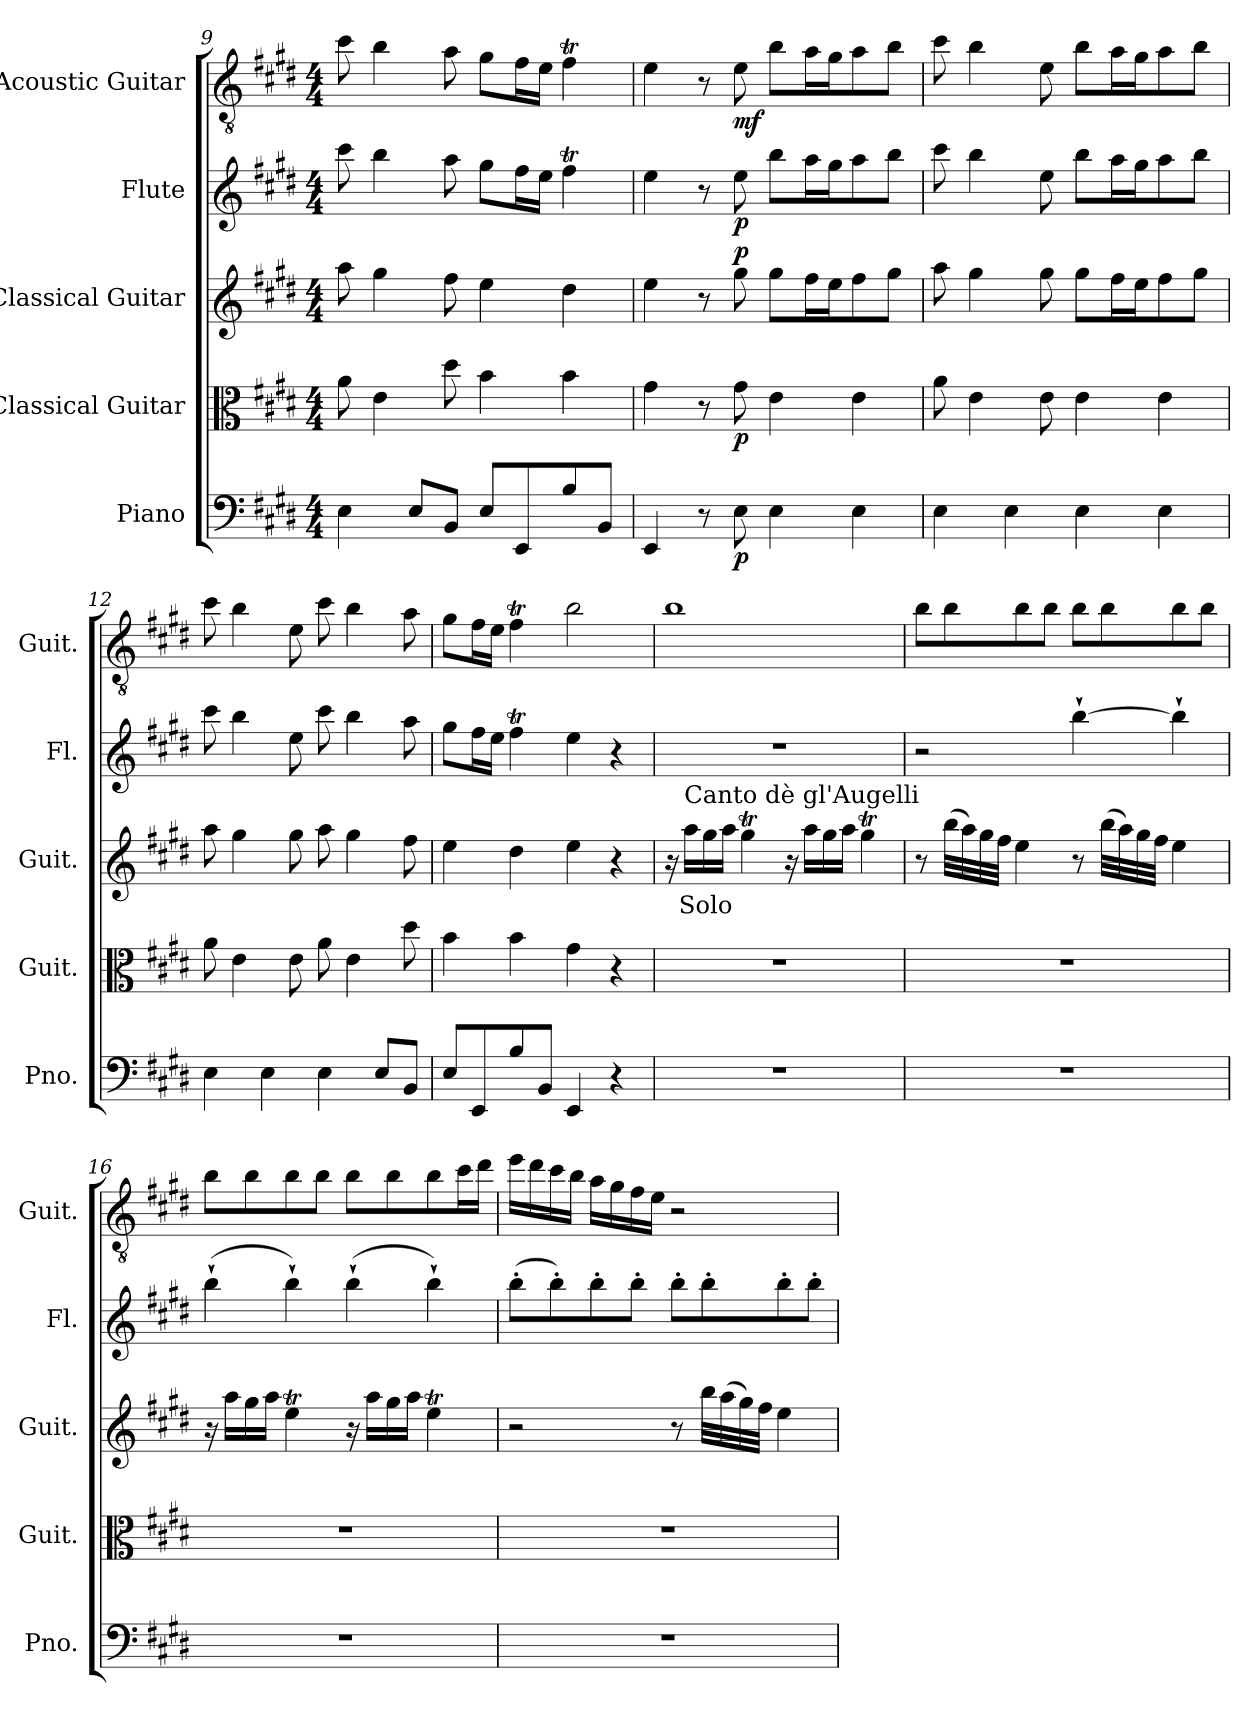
**kern	**dynam	**kern	**dynam	**kern	**text	**dynam	**kern	**dynam	**kern	**dynam
*part5	*part5	*part4	*part4	*part3	*part3	*part3	*part2	*part2	*part1	*part1
*staff5	*staff5	*staff4	*staff4	*staff3	*staff3	*staff3	*staff2	*staff2	*staff1	*staff1
*I"Piano	*	*I"Classical Guitar	*	*I"Classical Guitar	*	*	*I"Flute	*	*I"Acoustic Guitar	*
*I'Pno.	*	*I'Guit.	*	*I'Guit.	*	*	*I'Fl.	*	*I'Guit.	*
*clefF4	*	*clefC3	*	*clefG2	*	*	*clefG2	*	*clefGv2	*
*k[f#c#g#d#]	*	*k[f#c#g#d#]	*	*k[f#c#g#d#]	*	*	*k[f#c#g#d#]	*	*k[f#c#g#d#]	*
*E:	*	*E:	*	*E:	*	*	*E:	*	*E:	*
*M4/4	*	*M4/4	*	*M4/4	*	*	*M4/4	*	*M4/4	*
=9	=9	=9	=9	=9	=9	=9	=9	=9	=9	=9
4E\	.	8a\	.	8aa\	.	.	8ccc#\	.	8cc#\	.
.	.	4e\	.	4gg#\	.	.	4bb\	.	4b\	.
8E/L	.	.	.	.	.	.	.	.	.	.
8BB/J	.	8dd#\	.	8ff#\	.	.	8aa\	.	8a\	.
8E/L	.	4b\	.	4ee\	.	.	8gg#\L	.	8g#\L	.
8EE/	.	.	.	.	.	.	16ff#\L	.	16f#\L	.
.	.	.	.	.	.	.	16ee\JJ	.	16e\JJ	.
8B/	.	4b\	.	4dd#\	.	.	4ff#T\	.	4f#T\	.
8BB/J	.	.	.	.	.	.	.	.	.	.
=10	=10	=10	=10	=10	=10	=10	=10	=10	=10	=10
4EE/	.	4g#\	.	4ee\	.	.	4ee\	.	4e\	.
8r	.	8r	.	8r	.	.	8r	.	8r	.
!	!LO:DY:b	!	!LO:DY:b	!	!	!LO:DY:b	!	!LO:DY:b	!	!LO:DY:b
8E\	p	8g#\	p	8gg#\	.	p	8ee\	p	8e\	mf
4E\	.	4e\	.	8gg#\L	.	.	8bb\L	.	8b\L	.
.	.	.	.	16ff#\L	.	.	16aa\L	.	16a\L	.
.	.	.	.	16ee\J	.	.	16gg#\J	.	16g#\J	.
4E\	.	4e\	.	8ff#\	.	.	8aa\	.	8a\	.
.	.	.	.	8gg#\J	.	.	8bb\J	.	8b\J	.
=11	=11	=11	=11	=11	=11	=11	=11	=11	=11	=11
4E\	.	8a\	.	8aa\	.	.	8ccc#\	.	8cc#\	.
.	.	4e\	.	4gg#\	.	.	4bb\	.	4b\	.
4E\	.	.	.	.	.	.	.	.	.	.
.	.	8e\	.	8gg#\	.	.	8ee\	.	8e\	.
4E\	.	4e\	.	8gg#\L	.	.	8bb\L	.	8b\L	.
.	.	.	.	16ff#\L	.	.	16aa\L	.	16a\L	.
.	.	.	.	16ee\J	.	.	16gg#\J	.	16g#\J	.
4E\	.	4e\	.	8ff#\	.	.	8aa\	.	8a\	.
.	.	.	.	8gg#\J	.	.	8bb\J	.	8b\J	.
!!LO:LB:g=z
=12	=12	=12	=12	=12	=12	=12	=12	=12	=12	=12
4E\	.	8a\	.	8aa\	.	.	8ccc#\	.	8cc#\	.
.	.	4e\	.	4gg#\	.	.	4bb\	.	4b\	.
4E\	.	.	.	.	.	.	.	.	.	.
.	.	8e\	.	8gg#\	.	.	8ee\	.	8e\	.
4E\	.	8a\	.	8aa\	.	.	8ccc#\	.	8cc#\	.
.	.	4e\	.	4gg#\	.	.	4bb\	.	4b\	.
8E/L	.	.	.	.	.	.	.	.	.	.
8BB/J	.	8dd#\	.	8ff#\	.	.	8aa\	.	8a\	.
=13	=13	=13	=13	=13	=13	=13	=13	=13	=13	=13
8E/L	.	4b\	.	4ee\	.	.	8gg#\L	.	8g#\L	.
8EE/	.	.	.	.	.	.	16ff#\L	.	16f#\L	.
.	.	.	.	.	.	.	16ee\JJ	.	16e\JJ	.
8B/	.	4b\	.	4dd#\	.	.	4ff#T\	.	4f#T\	.
8BB/J	.	.	.	.	.	.	.	.	.	.
4EE/	.	4g#\	.	4ee\	.	.	4ee\	.	2b\	.
4r	.	4r	.	4r	.	.	4r	.	.	.
=14	=14	=14	=14	=14	=14	=14	=14	=14	=14	=14
1r	.	1r	.	16r	.	.	1r	.	1b	.
!	!	!	!	!LO:TX:a:t=Canto dè gl'Augelli	!	!	!	!	!	!
!	!	!	!	!	!LO:LY:b	!	!	!	!	!
.	.	.	.	16aa\LL	Solo	.	.	.	.	.
.	.	.	.	16gg#\	.	.	.	.	.	.
.	.	.	.	16aa\JJ	.	.	.	.	.	.
.	.	.	.	4gg#t\	.	.	.	.	.	.
.	.	.	.	16r	.	.	.	.	.	.
.	.	.	.	16aa\LL	.	.	.	.	.	.
.	.	.	.	16gg#\	.	.	.	.	.	.
.	.	.	.	16aa\JJ	.	.	.	.	.	.
.	.	.	.	4gg#t\	.	.	.	.	.	.
!!LO:PB:g=z
=15	=15	=15	=15	=15	=15	=15	=15	=15	=15	=15
1r	.	1r	.	8r	.	.	2r	.	8b\L	.
.	.	.	.	(>32bb\LLL	.	.	.	.	8b\	.
.	.	.	.	32aa\)	.	.	.	.	.	.
.	.	.	.	32gg#\	.	.	.	.	.	.
.	.	.	.	32ff#\JJJ	.	.	.	.	.	.
.	.	.	.	4ee\	.	.	.	.	8b\	.
.	.	.	.	.	.	.	.	.	8b\J	.
.	.	.	.	8r	.	.	[4bb`\	.	8b\L	.
.	.	.	.	(>32bb\LLL	.	.	.	.	8b\	.
.	.	.	.	32aa\)	.	.	.	.	.	.
.	.	.	.	32gg#\	.	.	.	.	.	.
.	.	.	.	32ff#\JJJ	.	.	.	.	.	.
.	.	.	.	4ee\	.	.	4bb`\]	.	8b\	.
.	.	.	.	.	.	.	.	.	8b\J	.
=16	=16	=16	=16	=16	=16	=16	=16	=16	=16	=16
1r	.	1r	.	16r	.	.	(>4bb`\	.	8b\L	.
.	.	.	.	16aa\LL	.	.	.	.	.	.
.	.	.	.	16gg#\	.	.	.	.	8b\	.
.	.	.	.	16aa\JJ	.	.	.	.	.	.
.	.	.	.	4eeT\	.	.	4bb`\)	.	8b\	.
.	.	.	.	.	.	.	.	.	8b\J	.
.	.	.	.	16r	.	.	(>4bb`\	.	8b\L	.
.	.	.	.	16aa\LL	.	.	.	.	.	.
.	.	.	.	16gg#\	.	.	.	.	8b\	.
.	.	.	.	16aa\JJ	.	.	.	.	.	.
.	.	.	.	4eeT\	.	.	4bb`\)	.	8b\	.
.	.	.	.	.	.	.	.	.	16cc#\L	.
.	.	.	.	.	.	.	.	.	16dd#\JJ	.
!!LO:LB:g=z
=17	=17	=17	=17	=17	=17	=17	=17	=17	=17	=17
1r	.	1r	.	2r	.	.	(>8bb'\L	.	16ee\LL	.
.	.	.	.	.	.	.	.	.	16dd#\	.
.	.	.	.	.	.	.	8bb'\)	.	16cc#\	.
.	.	.	.	.	.	.	.	.	16b\JJ	.
.	.	.	.	.	.	.	8bb'\	.	16a\LL	.
.	.	.	.	.	.	.	.	.	16g#\	.
.	.	.	.	.	.	.	8bb'\J	.	16f#\	.
.	.	.	.	.	.	.	.	.	16e\JJ	.
.	.	.	.	8r	.	.	8bb'\L	.	2r	.
.	.	.	.	32bb\LLL	.	.	8bb'\	.	.	.
.	.	.	.	(>32aa\	.	.	.	.	.	.
.	.	.	.	32gg#\)	.	.	.	.	.	.
.	.	.	.	32ff#\JJJ	.	.	.	.	.	.
.	.	.	.	4ee\	.	.	8bb'\	.	.	.
.	.	.	.	.	.	.	8bb'\J	.	.	.
=	=	=	=	=	=	=	=	=	=	=
*-	*-	*-	*-	*-	*-	*-	*-	*-	*-	*-
